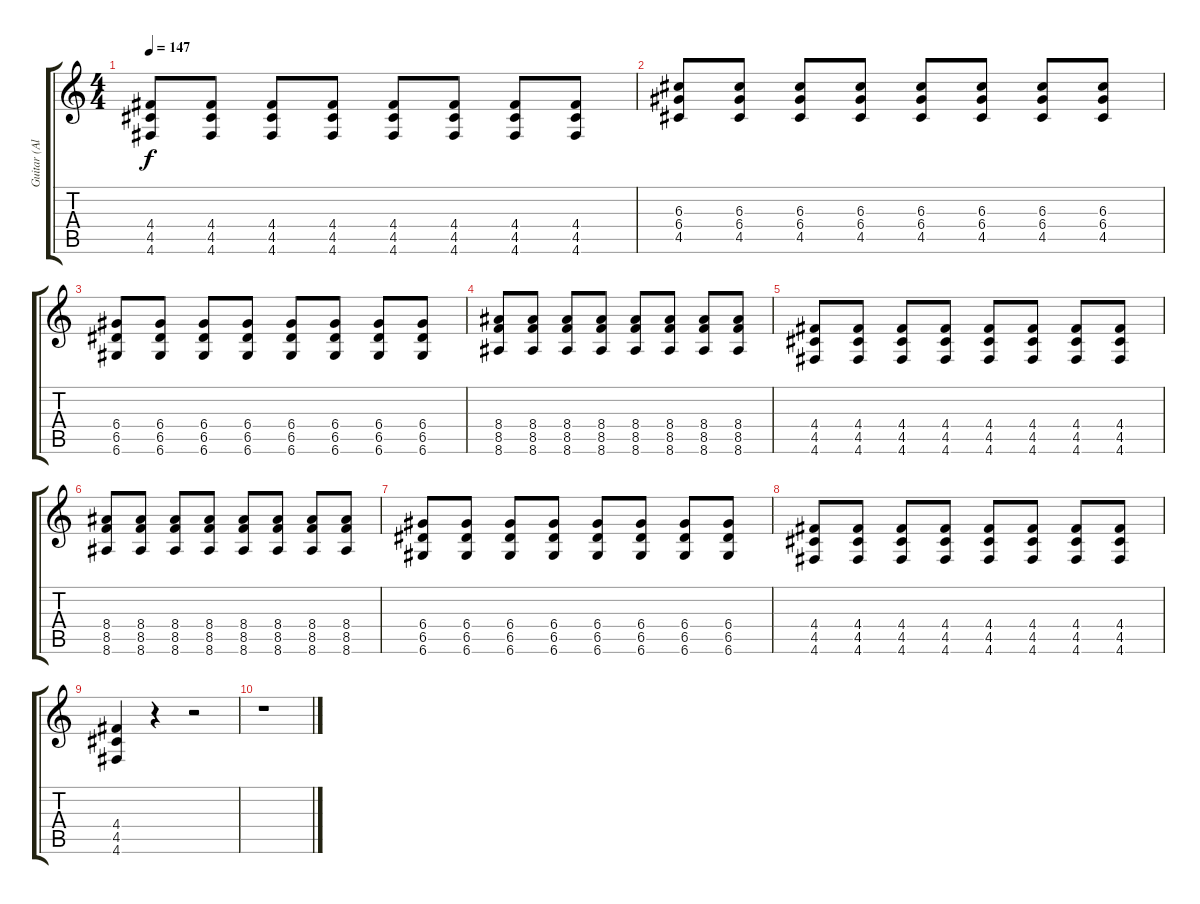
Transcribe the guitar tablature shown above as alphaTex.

\track ("Guitar (Alex - Left)" "Guitar (Al") {instrument distortionguitar}
\staff {score tabs}
\tuning (E4 B3 G3 D3 A2 D2) {hide}
\ts (4 4)
\tempo 147
\clef g2
\ks c
(4.4 4.5 4.6).8{dy f} (4.4 4.5 4.6).8 (4.4 4.5 4.6).8 (4.4 4.5 4.6).8 (4.4 4.5 4.6).8 (4.4 4.5 4.6).8 (4.4 4.5 4.6).8 (4.4 4.5 4.6).8 |
(6.3 6.4 4.5).8 (6.3 6.4 4.5).8 (6.3 6.4 4.5).8 (6.3 6.4 4.5).8 (6.3 6.4 4.5).8 (6.3 6.4 4.5).8 (6.3 6.4 4.5).8 (6.3 6.4 4.5).8 |
(6.4 6.5 6.6).8 (6.4 6.5 6.6).8 (6.4 6.5 6.6).8 (6.4 6.5 6.6).8 (6.4 6.5 6.6).8 (6.4 6.5 6.6).8 (6.4 6.5 6.6).8 (6.4 6.5 6.6).8 |
(8.4 8.5 8.6).8 (8.4 8.5 8.6).8 (8.4 8.5 8.6).8 (8.4 8.5 8.6).8 (8.4 8.5 8.6).8 (8.4 8.5 8.6).8 (8.4 8.5 8.6).8 (8.4 8.5 8.6).8 |
(4.4 4.5 4.6).8 (4.4 4.5 4.6).8 (4.4 4.5 4.6).8 (4.4 4.5 4.6).8 (4.4 4.5 4.6).8 (4.4 4.5 4.6).8 (4.4 4.5 4.6).8 (4.4 4.5 4.6).8 |
(8.4 8.5 8.6).8 (8.4 8.5 8.6).8 (8.4 8.5 8.6).8 (8.4 8.5 8.6).8 (8.4 8.5 8.6).8 (8.4 8.5 8.6).8 (8.4 8.5 8.6).8 (8.4 8.5 8.6).8 |
(6.4 6.5 6.6).8 (6.4 6.5 6.6).8 (6.4 6.5 6.6).8 (6.4 6.5 6.6).8 (6.4 6.5 6.6).8 (6.4 6.5 6.6).8 (6.4 6.5 6.6).8 (6.4 6.5 6.6).8 |
(4.4 4.5 4.6).8 (4.4 4.5 4.6).8 (4.4 4.5 4.6).8 (4.4 4.5 4.6).8 (4.4 4.5 4.6).8 (4.4 4.5 4.6).8 (4.4 4.5 4.6).8 (4.4 4.5 4.6).8 |
(4.4 4.5 4.6).4 r.4 r.2 |
r.1
